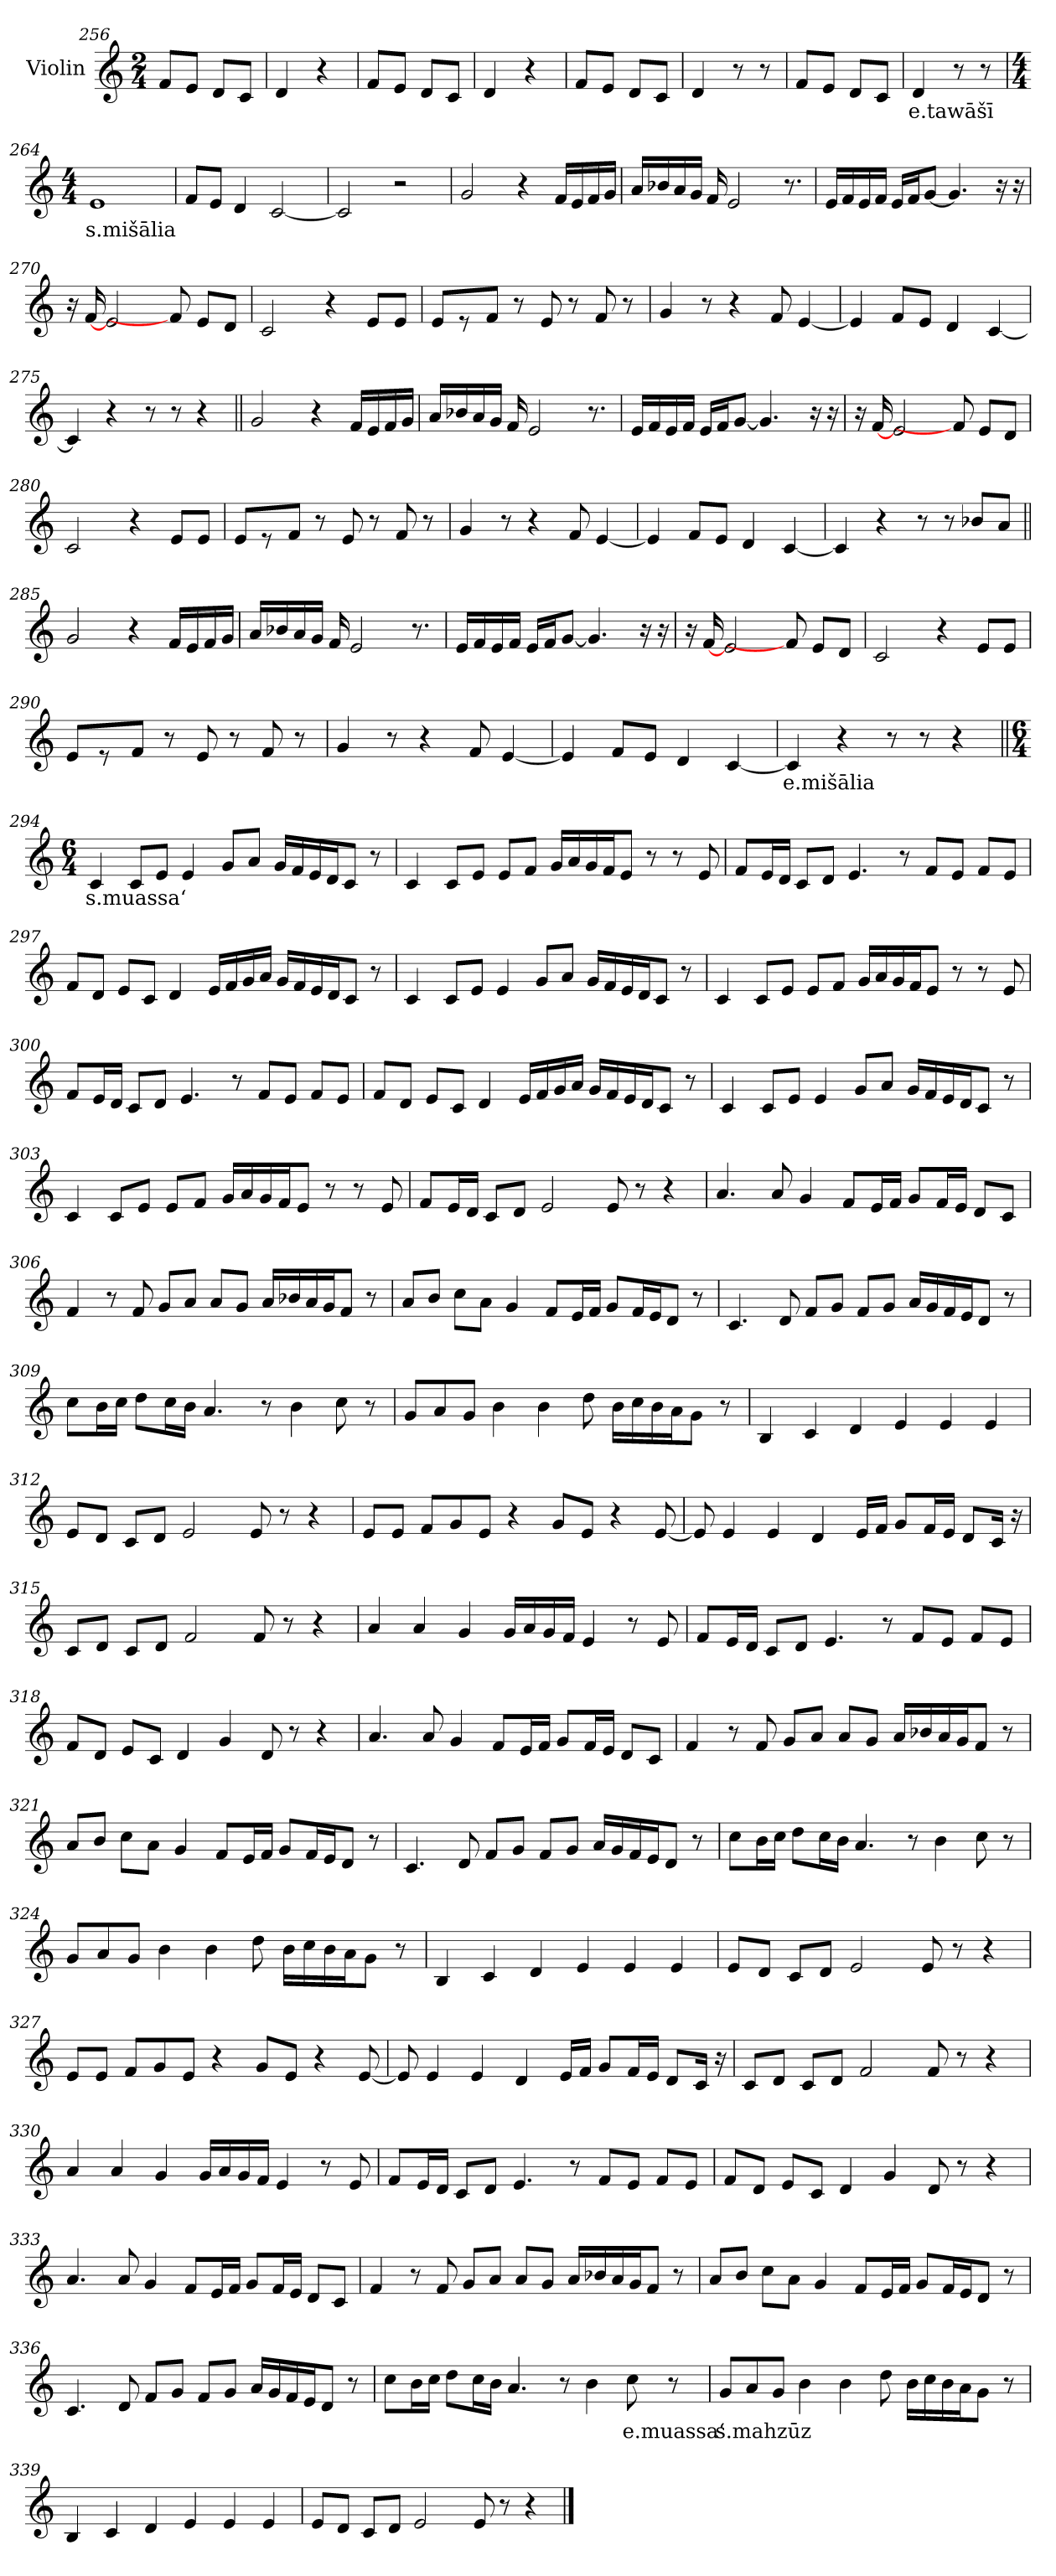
**kern	**text
*part1	*part1
*staff1	*staff1
*I"Violin	*
*clefG2	*
*k[]	*
*M2/4	*
=256	=256
8f/L	.
8e/J	.
8d/L	.
8c/J	.
=257	=257
4d/	.
4r	.
=258	=258
8f/L	.
8e/J	.
8d/L	.
8c/J	.
!!LO:LB:g=z
=259	=259
4d/	.
4r	.
=260	=260
8f/L	.
8e/J	.
8d/L	.
8c/J	.
=261	=261
4d/	.
8r	.
8r	.
=262	=262
8f/L	.
8e/J	.
8d/L	.
8c/J	.
=263	=263
!	!LO:LY:b
4d/	e.tawāšī
8r	.
8r	.
=264	=264
*M4/4	*
!	!LO:LY:b
1e	s.mišālia
=265	=265
8f/L	.
8e/J	.
4d/	.
[2c/	.
=266	=266
2c/]	.
2r	.
!!LO:LB:g=z
=267	=267
*MM90	*
2g/	.
4r	.
16f/LL	.
16e/	.
16f/	.
16g/JJ	.
=268	=268
16a/LL	.
16b-X/	.
16a/	.
16g/JJ	.
16f/	.
2e/	.
8.r	.
=269	=269
16e/LL	.
16f/	.
16e/	.
16f/JJ	.
16e/LL	.
16f/J	.
[8g/J	.
4.g/]	.
16r	.
16r	.
=270	=270
16r	.
[16f/	.
2e/	.
8f/]	.
8e/L	.
8d/J	.
!!LO:LB:g=z
=271	=271
2c/	.
4r	.
8e/L	.
8e/J	.
=272	=272
8e/L	.
8r	.
8f/J	.
8r	.
8e/	.
8r	.
8f/	.
8r	.
=273	=273
4g/	.
8r	.
4r	.
8f/	.
[4e/	.
=274	=274
4e/]	.
8f/L	.
8e/J	.
4d/	.
[4c/	.
=275	=275
4c/]	.
4r	.
8r	.
8r	.
4r	.
!!LO:LB:g=z
=276||	=276||
2g/	.
4r	.
16f/LL	.
16e/	.
16f/	.
16g/JJ	.
=277	=277
16a/LL	.
16b-X/	.
16a/	.
16g/JJ	.
16f/	.
2e/	.
8.r	.
=278	=278
16e/LL	.
16f/	.
16e/	.
16f/JJ	.
16e/LL	.
16f/J	.
[8g/J	.
4.g/]	.
16r	.
16r	.
=279	=279
16r	.
[16f/	.
2e/	.
8f/]	.
8e/L	.
8d/J	.
!!LO:LB:g=z
=280	=280
2c/	.
4r	.
8e/L	.
8e/J	.
=281	=281
8e/L	.
8r	.
8f/J	.
8r	.
8e/	.
8r	.
8f/	.
8r	.
=282	=282
4g/	.
8r	.
4r	.
8f/	.
[4e/	.
=283	=283
4e/]	.
8f/L	.
8e/J	.
4d/	.
[4c/	.
=284	=284
4c/]	.
4r	.
8r	.
8r	.
8b-X/L	.
8a/J	.
!!LO:LB:g=z
=285||	=285||
2g/	.
4r	.
16f/LL	.
16e/	.
16f/	.
16g/JJ	.
=286	=286
16a/LL	.
16b-X/	.
16a/	.
16g/JJ	.
16f/	.
2e/	.
8.r	.
=287	=287
16e/LL	.
16f/	.
16e/	.
16f/JJ	.
16e/LL	.
16f/J	.
[8g/J	.
4.g/]	.
16r	.
16r	.
=288	=288
16r	.
[16f/	.
2e/	.
8f/]	.
8e/L	.
8d/J	.
!!LO:PB:g=z
=289	=289
2c/	.
4r	.
8e/L	.
8e/J	.
=290	=290
8e/L	.
8r	.
8f/J	.
8r	.
8e/	.
8r	.
8f/	.
8r	.
=291	=291
4g/	.
8r	.
4r	.
8f/	.
[4e/	.
=292	=292
4e/]	.
8f/L	.
8e/J	.
4d/	.
[4c/	.
=293	=293
!	!LO:LY:b
4c/]	e.mišālia
4r	.
8r	.
8r	.
4r	.
!!LO:LB:g=z
=294||	=294||
*M6/4	*
!	!LO:LY:b
4c/	s.muassa‘
8c/L	.
8e/J	.
4e/	.
8g/L	.
8a/J	.
16g/LL	.
16f/	.
16e/	.
16d/J	.
8c/J	.
8r	.
=295	=295
4c/	.
8c/L	.
8e/J	.
8e/L	.
8f/J	.
16g/LL	.
16a/	.
16g/	.
16f/J	.
8e/J	.
8r	.
8r	.
8e/	.
=296	=296
8f/L	.
16e/L	.
16d/JJ	.
8c/L	.
8d/J	.
4.e/	.
8r	.
8f/L	.
8e/J	.
8f/L	.
8e/J	.
!!LO:LB:g=z
=297	=297
8f/L	.
8d/J	.
8e/L	.
8c/J	.
4d/	.
16e/LL	.
16f/	.
16g/	.
16a/JJ	.
16g/LL	.
16f/	.
16e/	.
16d/J	.
8c/J	.
8r	.
=298	=298
4c/	.
8c/L	.
8e/J	.
4e/	.
8g/L	.
8a/J	.
16g/LL	.
16f/	.
16e/	.
16d/J	.
8c/J	.
8r	.
!!LO:LB:g=z
=299	=299
4c/	.
8c/L	.
8e/J	.
8e/L	.
8f/J	.
16g/LL	.
16a/	.
16g/	.
16f/J	.
8e/J	.
8r	.
8r	.
8e/	.
!!LO:LB:g=z
=300	=300
8f/L	.
16e/L	.
16d/JJ	.
8c/L	.
8d/J	.
4.e/	.
8r	.
8f/L	.
8e/J	.
8f/L	.
8e/J	.
!!LO:LB:g=z
=301	=301
8f/L	.
8d/J	.
8e/L	.
8c/J	.
4d/	.
16e/LL	.
16f/	.
16g/	.
16a/JJ	.
16g/LL	.
16f/	.
16e/	.
16d/J	.
8c/J	.
8r	.
=302	=302
4c/	.
8c/L	.
8e/J	.
4e/	.
8g/L	.
8a/J	.
16g/LL	.
16f/	.
16e/	.
16d/J	.
8c/J	.
8r	.
!!LO:LB:g=z
=303	=303
4c/	.
8c/L	.
8e/J	.
8e/L	.
8f/J	.
16g/LL	.
16a/	.
16g/	.
16f/J	.
8e/J	.
8r	.
8r	.
8e/	.
!!LO:LB:g=z
=304	=304
8f/L	.
16e/L	.
16d/JJ	.
8c/L	.
8d/J	.
2e/	.
8e/	.
8r	.
4r	.
!!LO:PB:g=z
=305	=305
4.a/	.
8a/	.
4g/	.
8f/L	.
16e/L	.
16f/JJ	.
8g/L	.
16f/L	.
16e/JJ	.
8d/L	.
8c/J	.
=306	=306
4f/	.
8r	.
8f/	.
8g/L	.
8a/J	.
8a/L	.
8g/J	.
16a/LL	.
16b-X/	.
16a/	.
16g/J	.
8f/J	.
8r	.
=307	=307
8a/L	.
8b/J	.
8cc\L	.
8a\J	.
4g/	.
8f/L	.
16e/L	.
16f/JJ	.
8g/L	.
16f/L	.
16e/J	.
8d/J	.
8r	.
!!LO:LB:g=z
=308	=308
4.c/	.
8d/	.
8f/L	.
8g/J	.
8f/L	.
8g/J	.
16a/LL	.
16g/	.
16f/	.
16e/J	.
8d/J	.
8r	.
=309	=309
8cc\L	.
16b\L	.
16cc\JJ	.
8dd\L	.
16cc\L	.
16b\JJ	.
4.a/	.
8r	.
4b\	.
8cc\	.
8r	.
=310	=310
8g/L	.
8a/	.
8g/J	.
4b\	.
4b\	.
8dd\	.
16b\LL	.
16cc\	.
16b\	.
16a\J	.
8g\J	.
8r	.
!!LO:PB:g=z
=311	=311
4B/	.
4c/	.
4d/	.
4e/	.
4e/	.
4e/	.
=312	=312
8e/L	.
8d/J	.
8c/L	.
8d/J	.
2e/	.
8e/	.
8r	.
4r	.
=313	=313
8e/L	.
8e/J	.
8f/L	.
8g/	.
8e/J	.
4r	.
8g/L	.
8e/J	.
4r	.
[8e/	.
!!LO:LB:g=z
=314	=314
8e/]	.
4e/	.
4e/	.
4d/	.
16e/LL	.
16f/JJ	.
8g/L	.
16f/L	.
16e/JJ	.
8d/L	.
16c/Jk	.
16r	.
=315	=315
8c/L	.
8d/J	.
8c/L	.
8d/J	.
2f/	.
8f/	.
8r	.
4r	.
=316	=316
4a/	.
4a/	.
4g/	.
16g/LL	.
16a/	.
16g/	.
16f/JJ	.
4e/	.
8r	.
8e/	.
!!LO:LB:g=z
=317	=317
8f/L	.
16e/L	.
16d/JJ	.
8c/L	.
8d/J	.
4.e/	.
8r	.
8f/L	.
8e/J	.
8f/L	.
8e/J	.
=318	=318
8f/L	.
8d/J	.
8e/L	.
8c/J	.
4d/	.
4g/	.
8d/	.
8r	.
4r	.
=319	=319
4.a/	.
8a/	.
4g/	.
8f/L	.
16e/L	.
16f/JJ	.
8g/L	.
16f/L	.
16e/JJ	.
8d/L	.
8c/J	.
!!LO:LB:g=z
=320	=320
4f/	.
8r	.
8f/	.
8g/L	.
8a/J	.
8a/L	.
8g/J	.
16a/LL	.
16b-X/	.
16a/	.
16g/J	.
8f/J	.
8r	.
=321	=321
8a/L	.
8b/J	.
8cc\L	.
8a\J	.
4g/	.
8f/L	.
16e/L	.
16f/JJ	.
8g/L	.
16f/L	.
16e/J	.
8d/J	.
8r	.
=322	=322
4.c/	.
8d/	.
8f/L	.
8g/J	.
8f/L	.
8g/J	.
16a/LL	.
16g/	.
16f/	.
16e/J	.
8d/J	.
8r	.
!!LO:LB:g=z
=323	=323
8cc\L	.
16b\L	.
16cc\JJ	.
8dd\L	.
16cc\L	.
16b\JJ	.
4.a/	.
8r	.
4b\	.
8cc\	.
8r	.
=324	=324
8g/L	.
8a/	.
8g/J	.
4b\	.
4b\	.
8dd\	.
16b\LL	.
16cc\	.
16b\	.
16a\J	.
8g\J	.
8r	.
!!LO:LB:g=z
=325	=325
4B/	.
4c/	.
4d/	.
4e/	.
4e/	.
4e/	.
=326	=326
8e/L	.
8d/J	.
8c/L	.
8d/J	.
2e/	.
8e/	.
8r	.
4r	.
=327	=327
8e/L	.
8e/J	.
8f/L	.
8g/	.
8e/J	.
4r	.
8g/L	.
8e/J	.
4r	.
[8e/	.
!!LO:LB:g=z
=328	=328
8e/]	.
4e/	.
4e/	.
4d/	.
16e/LL	.
16f/JJ	.
8g/L	.
16f/L	.
16e/JJ	.
8d/L	.
16c/Jk	.
16r	.
=329	=329
8c/L	.
8d/J	.
8c/L	.
8d/J	.
2f/	.
8f/	.
8r	.
4r	.
=330	=330
4a/	.
4a/	.
4g/	.
16g/LL	.
16a/	.
16g/	.
16f/JJ	.
4e/	.
8r	.
8e/	.
!!LO:LB:g=z
=331	=331
8f/L	.
16e/L	.
16d/JJ	.
8c/L	.
8d/J	.
4.e/	.
8r	.
8f/L	.
8e/J	.
8f/L	.
8e/J	.
=332	=332
8f/L	.
8d/J	.
8e/L	.
8c/J	.
4d/	.
4g/	.
8d/	.
8r	.
4r	.
=333	=333
4.a/	.
8a/	.
4g/	.
8f/L	.
16e/L	.
16f/JJ	.
8g/L	.
16f/L	.
16e/JJ	.
8d/L	.
8c/J	.
!!LO:PB:g=z
=334	=334
4f/	.
8r	.
8f/	.
8g/L	.
8a/J	.
8a/L	.
8g/J	.
16a/LL	.
16b-X/	.
16a/	.
16g/J	.
8f/J	.
8r	.
=335	=335
8a/L	.
8b/J	.
8cc\L	.
8a\J	.
4g/	.
8f/L	.
16e/L	.
16f/JJ	.
8g/L	.
16f/L	.
16e/J	.
8d/J	.
8r	.
=336	=336
4.c/	.
8d/	.
8f/L	.
8g/J	.
8f/L	.
8g/J	.
16a/LL	.
16g/	.
16f/	.
16e/J	.
8d/J	.
8r	.
!!LO:LB:g=z
=337	=337
8cc\L	.
16b\L	.
16cc\JJ	.
8dd\L	.
16cc\L	.
16b\JJ	.
4.a/	.
8r	.
4b\	.
!	!LO:LY:b
8cc\	e.muassa‘
8r	.
=338	=338
!	!LO:LY:b
8g/L	s.mahzūz
8a/	.
8g/J	.
4b\	.
4b\	.
8dd\	.
16b\LL	.
16cc\	.
16b\	.
16a\J	.
8g\J	.
8r	.
=339	=339
4B/	.
4c/	.
4d/	.
4e/	.
4e/	.
4e/	.
!!LO:LB:g=z
=340	=340
8e/L	.
8d/J	.
8c/L	.
8d/J	.
2e/	.
8e/	.
8r	.
4r	.
==	==
*-	*-
